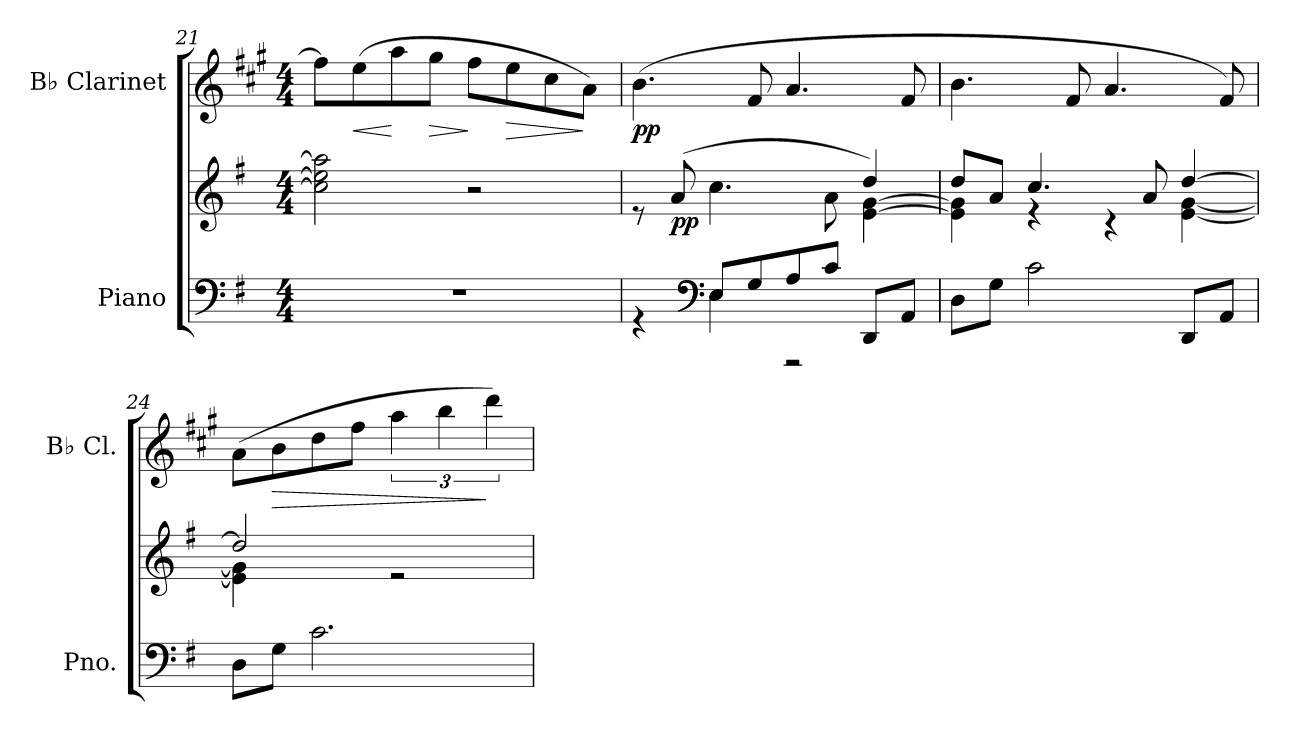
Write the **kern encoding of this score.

**kern	**kern	**dynam	**kern	**dynam
*part2	*part2	*part2	*part1	*part1
*staff3	*staff2	*staff2/3	*staff1	*staff1
*I"Piano	*	*	*I"B♭ Clarinet	*
*I'Pno.	*	*	*I'B♭ Cl.	*
*clefF4	*clefG2	*	*clefG2	*
*	*	*	*ITrd1c2	*
*k[f#]	*k[f#]	*	*k[f#]	*
*M4/4	*M4/4	*	*M4/4	*
=21	=21	=21	=21	=21
1r	2cc\] 2ee\] 2aa\]	.	8ee\L]	.
!	!	!	!	!LO:HP:b
.	.	.	(>8dd\	<
.	.	.	8gg\	[
!	!	!	!	!LO:HP:b
.	.	.	8ff#\J	>
.	2r	.	8ee\L	]
!	!	!	!	!LO:HP:b
.	.	.	8dd\	>
.	.	.	8b\	.
.	.	.	8g\J)	]
!!LO:PB:g=z
=22	=22	=22	=22	=22
*^	*^	*	*	*
!	!	!	!	!	!	!LO:DY:b
4rGG	4ryy	8re	8ryy	.	(>4.a\	pp
!	!	!	!	!LO:DY:b	!	!
.	.	8ryy	(>8a/	pp	.	.
*clefF4	*	*	*	*	*	*
8E/L	4E\	4.ryy	4.cc\	.	.	.
8G/	.	.	.	.	8e/	.
8A/	2r	.	.	.	4.g/	.
8c/J	.	8ryy	8a\	.	.	.
8DD/L	.	[4e\ [4g\	4dd/)	.	.	.
8AA/J	.	.	.	.	8e/	.
*v	*v	*	*	*	*	*
=23	=23	=23	=23	=23	=23
8D\L	8dd/L	4e\] 4g\]	.	4.a\	.
8G\J	8a/J	.	.	.	.
2c\	4.cc/	4r	.	.	.
.	.	.	.	8e/	.
.	.	4r	.	4.g/	.
.	8a/	.	.	.	.
8DD/L	[4dd/	[4e\ [4g\	.	.	.
8AA/J	.	.	.	8e/)	.
=24	=24	=24	=24	=24	=24
8D\L	2dd/]	4e\] 4g\]	.	(>8g\L	.
!	!	!	!	!	!LO:HP:b
8G\J	.	.	.	8a\	>
2.c\	.	2.ryy	.	8cc\	.
.	.	.	.	8ee\J	.
.	2re	.	.	6gg\	.
.	.	.	.	6aa\	.
.	.	.	.	6ccc\)	]
*	*v	*v	*	*	*
=	=	=	=	=
*-	*-	*-	*-	*-
